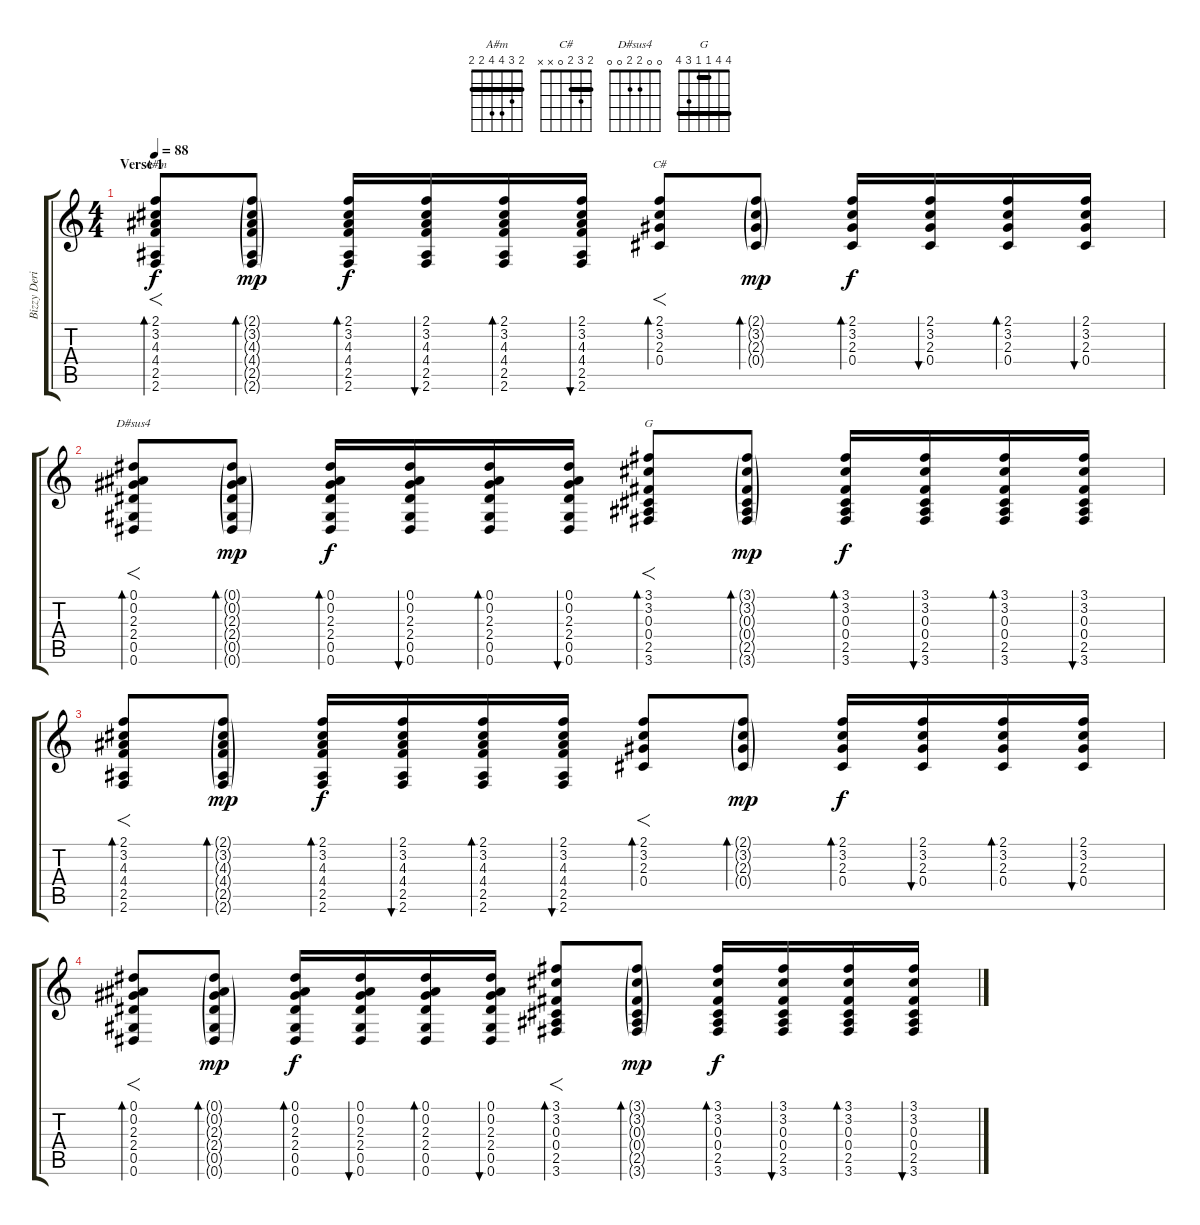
\track ("Bizzy Derick" "Bizzy Deri") {instrument acousticguitarsteel}
\staff {score tabs}
\tuning (Eb4 Bb3 Gb3 Db3 Ab2 Eb2) {hide}
\chord ("A#m" 2 3 4 4 2 2) {barre 2}
\chord ("C#" 2 3 2 0 x x) {barre 2}
\chord ("D#sus4" 0 0 2 2 0 0)
\chord ("G" 4 4 1 1 3 4) {barre (1 4)}
\ts (4 4)
\section ("" "Verse 1")
\tempo 88
\clef g2
\ks c
(2.1 3.2 4.3 4.4 2.5 2.6).8{f bd 60 ch "A#m" dy f instrument acousticguitarsteel} (2.1{g} 3.2{g} 4.3{g} 4.4{g} 2.5{g} 2.6{g}).8{bd 60 dy mp} (2.1 3.2 4.3 4.4 2.5 2.6).16{bd 60 dy f} (2.1 3.2 4.3 4.4 2.5 2.6).16{bu 60} (2.1 3.2 4.3 4.4 2.5 2.6).16{bd 60} (2.1 3.2 4.3 4.4 2.5 2.6).16{bu 60} (2.1 3.2 2.3 0.4).8{f bd 60 ch "C#"} (2.1{g} 3.2{g} 2.3{g} 0.4{g}).8{bd 60 dy mp} (2.1 3.2 2.3 0.4).16{bd 60 dy f} (2.1 3.2 2.3 0.4).16{bu 60} (2.1 3.2 2.3 0.4).16{bd 60} (2.1 3.2 2.3 0.4).16{bu 60} |
(0.1 0.2 2.3 2.4 0.5 0.6).8{f bd 60 ch "D#sus4"} (0.1{g} 0.2{g} 2.3{g} 2.4{g} 0.5{g} 0.6{g}).8{bd 60 dy mp} (0.1 0.2 2.3 2.4 0.5 0.6).16{bd 60 dy f} (0.1 0.2 2.3 2.4 0.5 0.6).16{bu 60} (0.1 0.2 2.3 2.4 0.5 0.6).16{bd 60} (0.1 0.2 2.3 2.4 0.5 0.6).16{bu 60} (3.1 3.2 0.3 0.4 2.5 3.6).8{f bd 60 ch "G"} (3.1{g} 3.2{g} 0.3{g} 0.4{g} 2.5{g} 3.6{g}).8{bd 60 dy mp} (3.1 3.2 0.3 0.4 2.5 3.6).16{bd 60 dy f} (3.1 3.2 0.3 0.4 2.5 3.6).16{bu 60} (3.1 3.2 0.3 0.4 2.5 3.6).16{bd 60} (3.1 3.2 0.3 0.4 2.5 3.6).16{bu 60} |
(2.1 3.2 4.3 4.4 2.5 2.6).8{f bd 60} (2.1{g} 3.2{g} 4.3{g} 4.4{g} 2.5{g} 2.6{g}).8{bd 60 dy mp} (2.1 3.2 4.3 4.4 2.5 2.6).16{bd 60 dy f} (2.1 3.2 4.3 4.4 2.5 2.6).16{bu 60} (2.1 3.2 4.3 4.4 2.5 2.6).16{bd 60} (2.1 3.2 4.3 4.4 2.5 2.6).16{bu 60} (2.1 3.2 2.3 0.4).8{f bd 60} (2.1{g} 3.2{g} 2.3{g} 0.4{g}).8{bd 60 dy mp} (2.1 3.2 2.3 0.4).16{bd 60 dy f} (2.1 3.2 2.3 0.4).16{bu 60} (2.1 3.2 2.3 0.4).16{bd 60} (2.1 3.2 2.3 0.4).16{bu 60} |
(0.1 0.2 2.3 2.4 0.5 0.6).8{f bd 60} (0.1{g} 0.2{g} 2.3{g} 2.4{g} 0.5{g} 0.6{g}).8{bd 60 dy mp} (0.1 0.2 2.3 2.4 0.5 0.6).16{bd 60 dy f} (0.1 0.2 2.3 2.4 0.5 0.6).16{bu 60} (0.1 0.2 2.3 2.4 0.5 0.6).16{bd 60} (0.1 0.2 2.3 2.4 0.5 0.6).16{bu 60} (3.1 3.2 0.3 0.4 2.5 3.6).8{f bd 60} (3.1{g} 3.2{g} 0.3{g} 0.4{g} 2.5{g} 3.6{g}).8{bd 60 dy mp} (3.1 3.2 0.3 0.4 2.5 3.6).16{bd 60 dy f} (3.1 3.2 0.3 0.4 2.5 3.6).16{bu 60} (3.1 3.2 0.3 0.4 2.5 3.6).16{bd 60} (3.1 3.2 0.3 0.4 2.5 3.6).16{bu 60}
